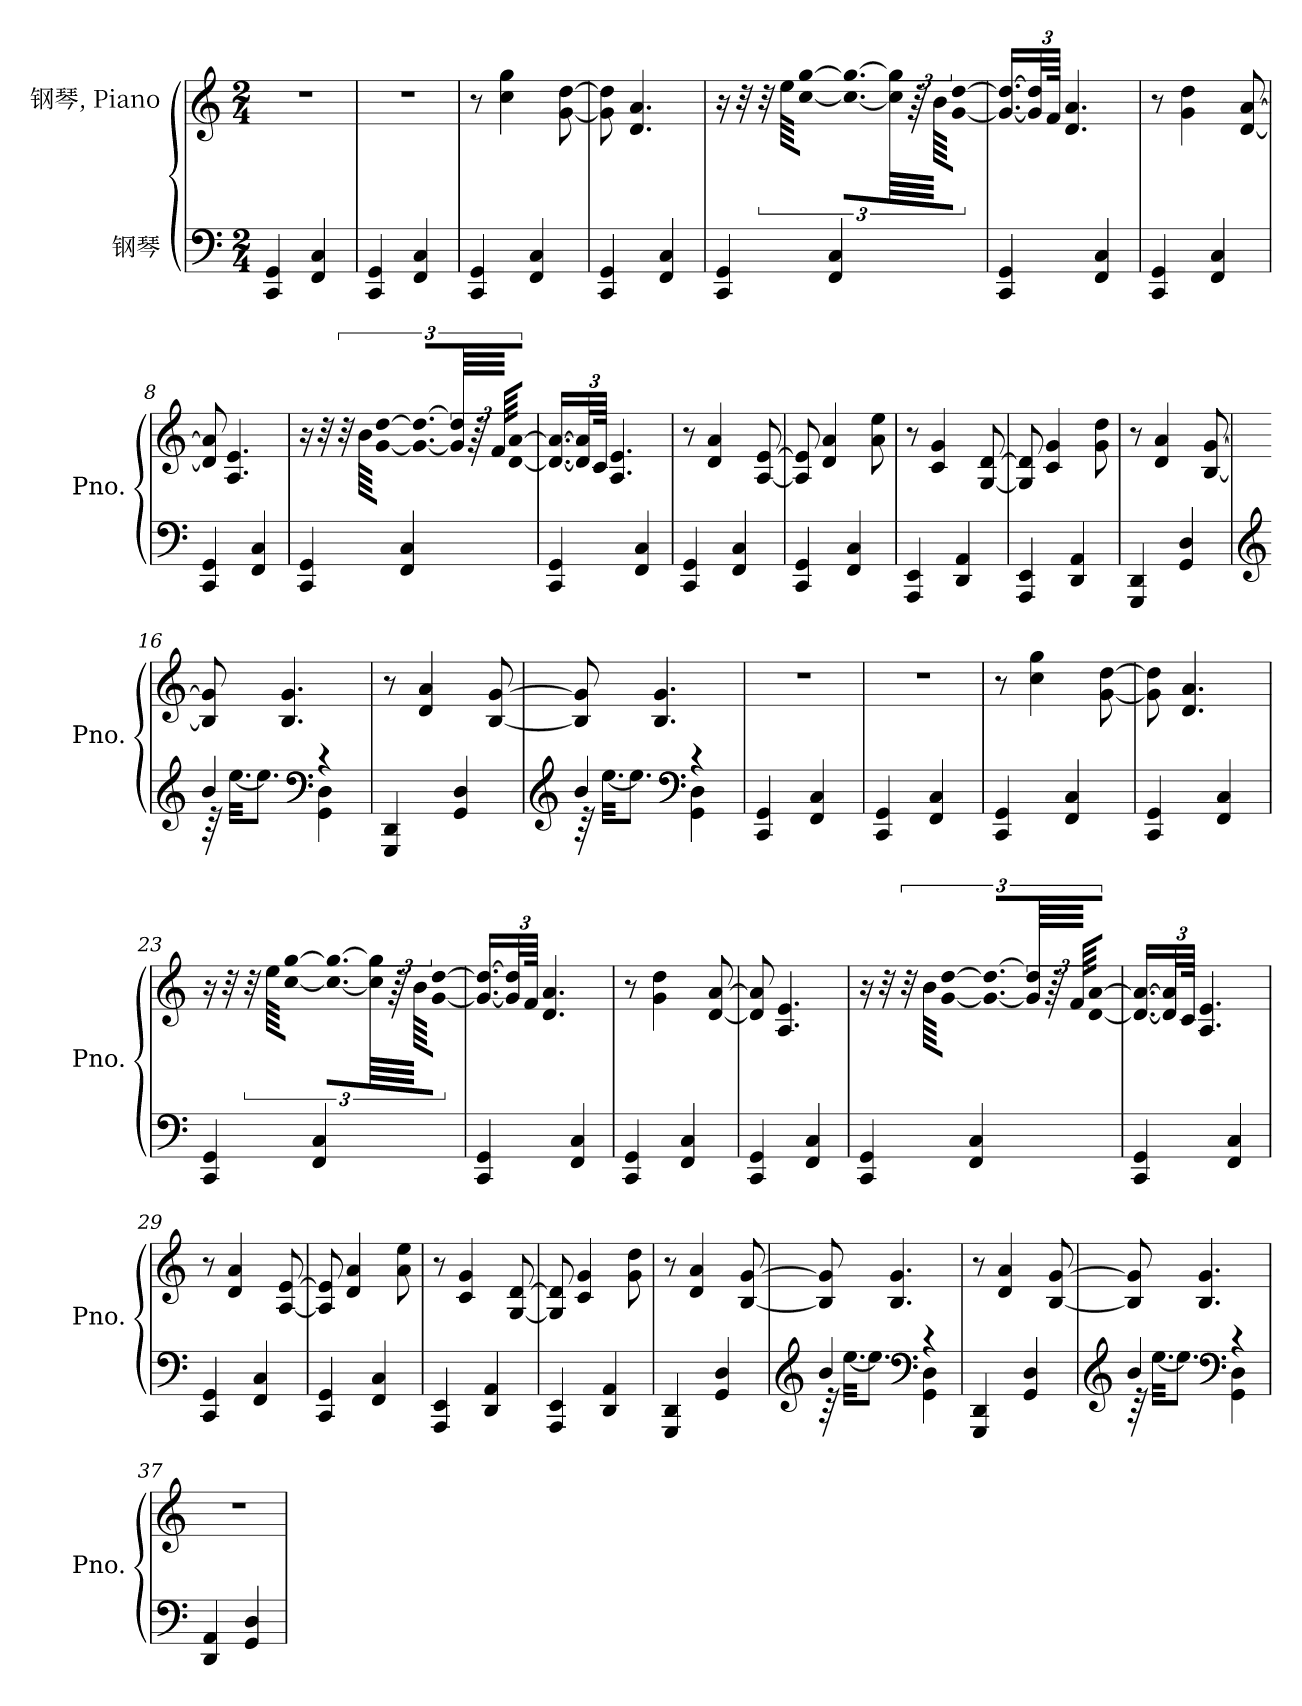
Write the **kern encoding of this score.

**kern	**kern
*part2	*part1
*staff2	*staff1
*I"钢琴	*I"钢琴, Piano
*	*I'Pno.
*clefF4	*clefG2
*k[]	*k[]
*M2/4	*M2/4
*MM80	*MM80
=1	=1
4CC/ 4GG/	2r
4FF/ 4C/	.
=2	=2
4CC/ 4GG/	2r
4FF/ 4C/	.
=3	=3
4CC/ 4GG/	8r
.	4cc\ 4gg\
4FF/ 4C/	.
.	[8g\ [8dd\
=4	=4
4CC/ 4GG/	8g\] 8dd\]
.	4.d/ 4.a/
4FF/ 4C/	.
=5	=5
4CC/ 4GG/	16r
.	32r
.	48r
.	96ee\KKKL
.	[8cc\ [8gg\J
4FF/ 4C/	16.cc\_ 16.gg\_LL
.	96cc\] 96gg\]JJkk
.	96r
.	96b\KKKL
.	[8g\ [8dd\J
=6	=6
4CC/ 4GG/	16.g/_ 16.dd/_LL
*	*Xbrackettup
.	48g/] 48dd/]L
.	96f/JJJk
.	4.d/ 4.a/
4FF/ 4C/	.
=7	=7
4CC/ 4GG/	8r
.	4g\ 4dd\
4FF/ 4C/	.
.	[8d/ [8a/
!!LO:LB:g=z
=8	=8
4CC/ 4GG/	8d/] 8a/]
.	4.A/ 4.e/
4FF/ 4C/	.
=9	=9
4CC/ 4GG/	16r
.	32r
*	*brackettup
.	48r
.	96b\KKKL
.	[8g\ [8dd\J
4FF/ 4C/	16.g\_ 16.dd\_LL
.	96g\] 96dd\]JJkk
.	96r
.	96f/KKKL
.	[8d/ [8a/J
=10	=10
4CC/ 4GG/	16.d/_ 16.a/_LL
*	*Xbrackettup
.	48d/] 48a/]L
.	96c/JJJk
.	4.A/ 4.e/
4FF/ 4C/	.
=11	=11
4CC/ 4GG/	8r
.	4d/ 4a/
4FF/ 4C/	.
.	[8A/ [8e/
=12	=12
4CC/ 4GG/	8A/] 8e/]
.	4d/ 4a/
4FF/ 4C/	.
.	8a\ 8ee\
=13	=13
4AAA/ 4EE/	8r
.	4c/ 4g/
4DD/ 4AA/	.
.	[8G/ [8d/
=14	=14
4AAA/ 4EE/	8G/] 8d/]
.	4c/ 4g/
4DD/ 4AA/	.
.	8g\ 8dd\
!!LO:LB:g=z
=15	=15
4GGG/ 4DD/	8r
.	4d/ 4a/
4GG/ 4D/	.
.	[8B/ [8g/
=16	=16
*clefG2	*
*^	*
4b/	64r	8B/] 8g/]
.	[32.ee\KKL	.
.	8.ee\J]	.
.	.	4.B/ 4.g/
*clefF4	*	*
4r	4GG\ 4D\	.
*v	*v	*
=17	=17
4GGG/ 4DD/	8r
.	4d/ 4a/
4GG/ 4D/	.
.	[8B/ [8g/
=18	=18
*clefG2	*
*^	*
4b/	64r	8B/] 8g/]
.	[32.ee\KKL	.
.	8.ee\J]	.
.	.	4.B/ 4.g/
*clefF4	*	*
4r	4GG\ 4D\	.
*v	*v	*
=19	=19
4CC/ 4GG/	2r
4FF/ 4C/	.
=20	=20
4CC/ 4GG/	2r
4FF/ 4C/	.
=21	=21
4CC/ 4GG/	8r
.	4cc\ 4gg\
4FF/ 4C/	.
.	[8g\ [8dd\
=22	=22
4CC/ 4GG/	8g\] 8dd\]
.	4.d/ 4.a/
4FF/ 4C/	.
!!LO:LB:g=z
=23	=23
4CC/ 4GG/	16r
.	32r
*	*brackettup
.	48r
.	96ee\KKKL
.	[8cc\ [8gg\J
4FF/ 4C/	16.cc\_ 16.gg\_LL
.	96cc\] 96gg\]JJkk
.	96r
.	96b\KKKL
.	[8g\ [8dd\J
=24	=24
4CC/ 4GG/	16.g/_ 16.dd/_LL
*	*Xbrackettup
.	48g/] 48dd/]L
.	96f/JJJk
.	4.d/ 4.a/
4FF/ 4C/	.
=25	=25
4CC/ 4GG/	8r
.	4g\ 4dd\
4FF/ 4C/	.
.	[8d/ [8a/
=26	=26
4CC/ 4GG/	8d/] 8a/]
.	4.A/ 4.e/
4FF/ 4C/	.
=27	=27
4CC/ 4GG/	16r
.	32r
*	*brackettup
.	48r
.	96b\KKKL
.	[8g\ [8dd\J
4FF/ 4C/	16.g\_ 16.dd\_LL
.	96g\] 96dd\]JJkk
.	96r
.	96f/KKKL
.	[8d/ [8a/J
!!LO:LB:g=z
=28	=28
4CC/ 4GG/	16.d/_ 16.a/_LL
*	*Xbrackettup
.	48d/] 48a/]L
.	96c/JJJk
.	4.A/ 4.e/
4FF/ 4C/	.
=29	=29
4CC/ 4GG/	8r
.	4d/ 4a/
4FF/ 4C/	.
.	[8A/ [8e/
=30	=30
4CC/ 4GG/	8A/] 8e/]
.	4d/ 4a/
4FF/ 4C/	.
.	8a\ 8ee\
=31	=31
4AAA/ 4EE/	8r
.	4c/ 4g/
4DD/ 4AA/	.
.	[8G/ [8d/
=32	=32
4AAA/ 4EE/	8G/] 8d/]
.	4c/ 4g/
4DD/ 4AA/	.
.	8g\ 8dd\
=33	=33
4GGG/ 4DD/	8r
.	4d/ 4a/
4GG/ 4D/	.
.	[8B/ [8g/
=34	=34
*clefG2	*
*^	*
4b/	64r	8B/] 8g/]
.	[32.ee\KKL	.
.	8.ee\J]	.
.	.	4.B/ 4.g/
*clefF4	*	*
4r	4GG\ 4D\	.
*v	*v	*
=35	=35
4GGG/ 4DD/	8r
.	4d/ 4a/
4GG/ 4D/	.
.	[8B/ [8g/
!!LO:LB:g=z
=36	=36
*clefG2	*
*^	*
4b/	64r	8B/] 8g/]
.	[32.ee\KKL	.
.	8.ee\J]	.
.	.	4.B/ 4.g/
*clefF4	*	*
4r	4GG\ 4D\	.
*v	*v	*
=37	=37
4DD/ 4AA/	2r
4GG/ 4D/	.
=	=
*-	*-
